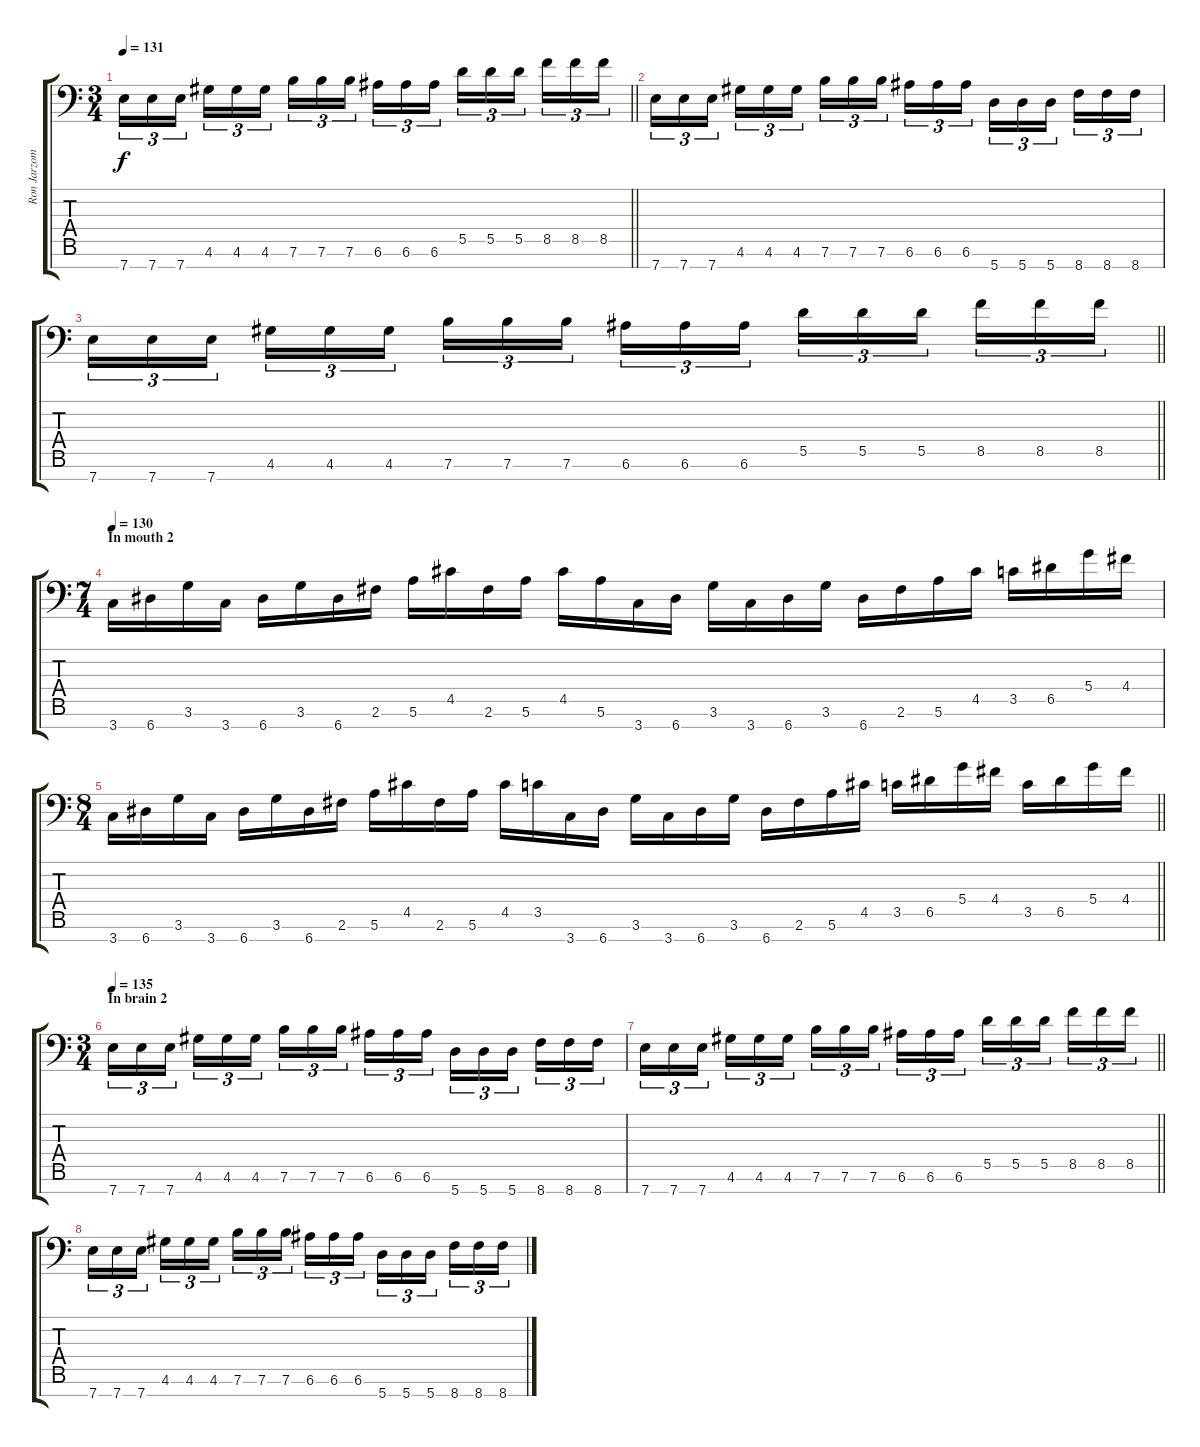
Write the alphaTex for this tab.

\track ("Ron Jarzombek Rhythm 2" "Ron Jarzom") {instrument acousticguitarsteel}
\staff {score tabs}
\tuning (E4 B3 G3 D3 A2 E2 A1) {hide}
\ts (3 4)
\tempo 131
\clef f4
\barLineRight lightlight
\ks c
7.7.16{tu (3 2) dy f} 7.7.16{tu (3 2)} 7.7.16{tu (3 2) beam splitsecondary} 4.6.16{tu (3 2)} 4.6.16{tu (3 2)} 4.6.16{tu (3 2)} 7.6.16{tu (3 2)} 7.6.16{tu (3 2)} 7.6.16{tu (3 2) beam splitsecondary} 6.6.16{tu (3 2)} 6.6.16{tu (3 2)} 6.6.16{tu (3 2)} 5.5.16{tu (3 2)} 5.5.16{tu (3 2)} 5.5.16{tu (3 2) beam splitsecondary} 8.5.16{tu (3 2)} 8.5.16{tu (3 2)} 8.5.16{tu (3 2)} |
7.7.16{tu (3 2)} 7.7.16{tu (3 2)} 7.7.16{tu (3 2) beam splitsecondary} 4.6.16{tu (3 2)} 4.6.16{tu (3 2)} 4.6.16{tu (3 2)} 7.6.16{tu (3 2)} 7.6.16{tu (3 2)} 7.6.16{tu (3 2) beam splitsecondary} 6.6.16{tu (3 2)} 6.6.16{tu (3 2)} 6.6.16{tu (3 2)} 5.7.16{tu (3 2)} 5.7.16{tu (3 2)} 5.7.16{tu (3 2) beam splitsecondary} 8.7.16{tu (3 2)} 8.7.16{tu (3 2)} 8.7.16{tu (3 2)} |
\barLineRight lightlight
7.7.16{tu (3 2)} 7.7.16{tu (3 2)} 7.7.16{tu (3 2) beam splitsecondary} 4.6.16{tu (3 2)} 4.6.16{tu (3 2)} 4.6.16{tu (3 2)} 7.6.16{tu (3 2)} 7.6.16{tu (3 2)} 7.6.16{tu (3 2) beam splitsecondary} 6.6.16{tu (3 2)} 6.6.16{tu (3 2)} 6.6.16{tu (3 2)} 5.5.16{tu (3 2)} 5.5.16{tu (3 2)} 5.5.16{tu (3 2) beam splitsecondary} 8.5.16{tu (3 2)} 8.5.16{tu (3 2)} 8.5.16{tu (3 2)} |
\ts (7 4)
\section ("" "In mouth 2")
\tempo 130
3.7.16 6.7.16 3.6.16 3.7.16 6.7.16 3.6.16 6.7.16 2.6.16 5.6.16 4.5.16 2.6.16 5.6.16 4.5.16 5.6.16 3.7.16 6.7.16 3.6.16 3.7.16 6.7.16 3.6.16 6.7.16 2.6.16 5.6.16 4.5.16 3.5.16 6.5.16 5.4.16 4.4.16 |
\ts (8 4)
\barLineRight lightlight
3.7.16 6.7.16 3.6.16 3.7.16 6.7.16 3.6.16 6.7.16 2.6.16 5.6.16 4.5.16 2.6.16 5.6.16 4.5.16 3.5.16 3.7.16 6.7.16 3.6.16 3.7.16 6.7.16 3.6.16 6.7.16 2.6.16 5.6.16 4.5.16 3.5.16 6.5.16 5.4.16 4.4.16 3.5.16 6.5.16 5.4.16 4.4.16 |
\ts (3 4)
\section ("" "In brain 2")
\tempo 135
7.7.16{tu (3 2)} 7.7.16{tu (3 2)} 7.7.16{tu (3 2) beam splitsecondary} 4.6.16{tu (3 2)} 4.6.16{tu (3 2)} 4.6.16{tu (3 2)} 7.6.16{tu (3 2)} 7.6.16{tu (3 2)} 7.6.16{tu (3 2) beam splitsecondary} 6.6.16{tu (3 2)} 6.6.16{tu (3 2)} 6.6.16{tu (3 2)} 5.7.16{tu (3 2)} 5.7.16{tu (3 2)} 5.7.16{tu (3 2) beam splitsecondary} 8.7.16{tu (3 2)} 8.7.16{tu (3 2)} 8.7.16{tu (3 2)} |
\barLineRight lightlight
7.7.16{tu (3 2)} 7.7.16{tu (3 2)} 7.7.16{tu (3 2) beam splitsecondary} 4.6.16{tu (3 2)} 4.6.16{tu (3 2)} 4.6.16{tu (3 2)} 7.6.16{tu (3 2)} 7.6.16{tu (3 2)} 7.6.16{tu (3 2) beam splitsecondary} 6.6.16{tu (3 2)} 6.6.16{tu (3 2)} 6.6.16{tu (3 2)} 5.5.16{tu (3 2)} 5.5.16{tu (3 2)} 5.5.16{tu (3 2) beam splitsecondary} 8.5.16{tu (3 2)} 8.5.16{tu (3 2)} 8.5.16{tu (3 2)} |
7.7.16{tu (3 2)} 7.7.16{tu (3 2)} 7.7.16{tu (3 2) beam splitsecondary} 4.6.16{tu (3 2)} 4.6.16{tu (3 2)} 4.6.16{tu (3 2)} 7.6.16{tu (3 2)} 7.6.16{tu (3 2)} 7.6.16{tu (3 2) beam splitsecondary} 6.6.16{tu (3 2)} 6.6.16{tu (3 2)} 6.6.16{tu (3 2)} 5.7.16{tu (3 2)} 5.7.16{tu (3 2)} 5.7.16{tu (3 2) beam splitsecondary} 8.7.16{tu (3 2)} 8.7.16{tu (3 2)} 8.7.16{tu (3 2)}
